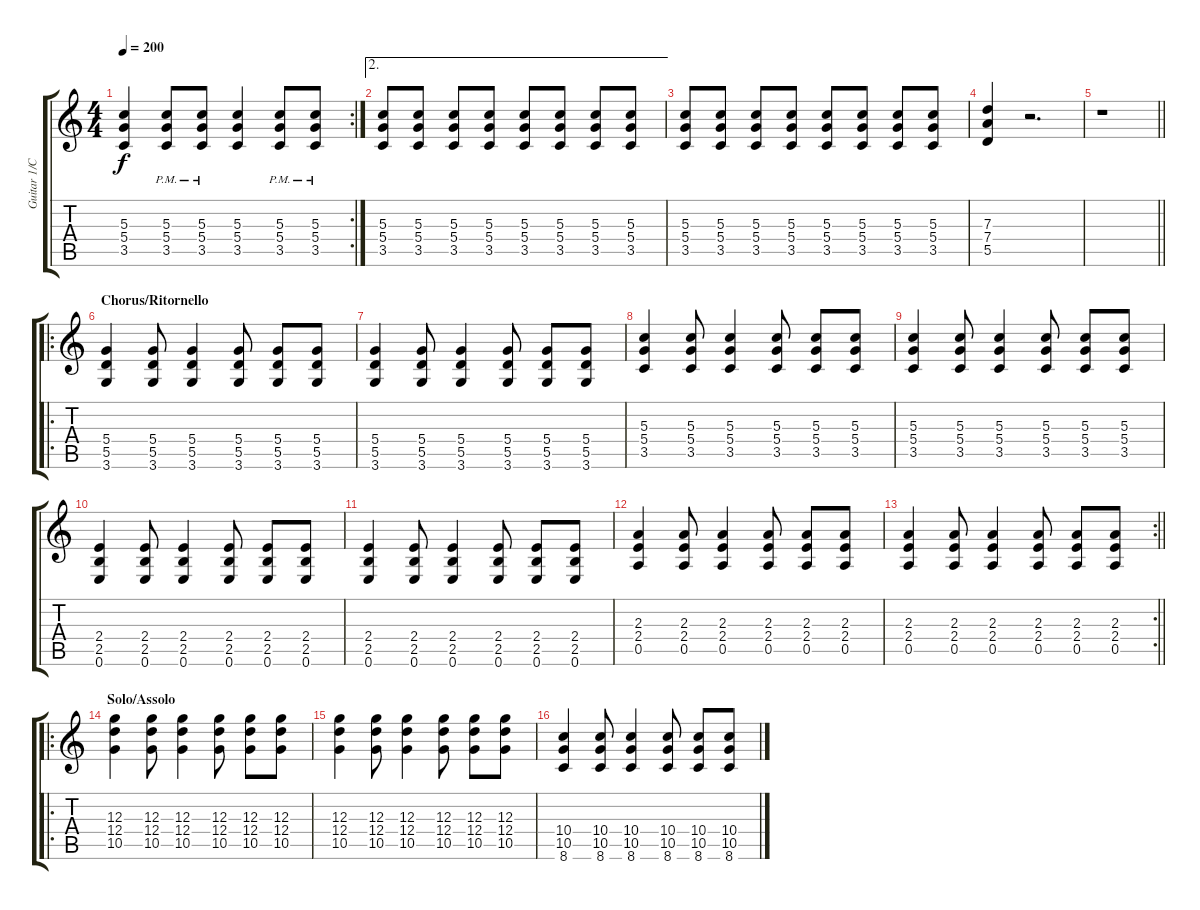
\track ("Guitar 1/Chitarra 1" "Guitar 1/C") {instrument overdrivenguitar}
\staff {score tabs}
\tuning (E4 B3 G3 D3 A2 E2) {hide}
\rc 2
\ts (4 4)
\tempo 200
\clef g2
\ks c
(5.3 5.4 3.5).4{dy f} (5.3{pm} 5.4{pm} 3.5{pm}).8 (5.3{pm} 5.4{pm} 3.5{pm}).8 (5.3 5.4 3.5).4 (5.3{pm} 5.4{pm} 3.5{pm}).8 (5.3{pm} 5.4{pm} 3.5{pm}).8 |
\ae 2
(5.3 5.4 3.5).8 (5.3 5.4 3.5).8 (5.3 5.4 3.5).8 (5.3 5.4 3.5).8 (5.3 5.4 3.5).8 (5.3 5.4 3.5).8 (5.3 5.4 3.5).8 (5.3 5.4 3.5).8 |
(5.3 5.4 3.5).8 (5.3 5.4 3.5).8 (5.3 5.4 3.5).8 (5.3 5.4 3.5).8 (5.3 5.4 3.5).8 (5.3 5.4 3.5).8 (5.3 5.4 3.5).8 (5.3 5.4 3.5).8 |
(7.3 7.4 5.5).4 r.2{d} |
\barLineRight lightlight
r.1 |
\ro
\section ("" "Chorus/Ritornello")
(5.4 5.5 3.6).4 (5.4 5.5 3.6).8 (5.4 5.5 3.6).4 (5.4 5.5 3.6).8 (5.4 5.5 3.6).8 (5.4 5.5 3.6).8 |
(5.4 5.5 3.6).4 (5.4 5.5 3.6).8 (5.4 5.5 3.6).4 (5.4 5.5 3.6).8 (5.4 5.5 3.6).8 (5.4 5.5 3.6).8 |
(5.3 5.4 3.5).4 (5.3 5.4 3.5).8 (5.3 5.4 3.5).4 (5.3 5.4 3.5).8 (5.3 5.4 3.5).8 (5.3 5.4 3.5).8 |
(5.3 5.4 3.5).4 (5.3 5.4 3.5).8 (5.3 5.4 3.5).4 (5.3 5.4 3.5).8 (5.3 5.4 3.5).8 (5.3 5.4 3.5).8 |
(2.4 2.5 0.6).4 (2.4 2.5 0.6).8 (2.4 2.5 0.6).4 (2.4 2.5 0.6).8 (2.4 2.5 0.6).8 (2.4 2.5 0.6).8 |
(2.4 2.5 0.6).4 (2.4 2.5 0.6).8 (2.4 2.5 0.6).4 (2.4 2.5 0.6).8 (2.4 2.5 0.6).8 (2.4 2.5 0.6).8 |
(2.3 2.4 0.5).4 (2.3 2.4 0.5).8 (2.3 2.4 0.5).4 (2.3 2.4 0.5).8 (2.3 2.4 0.5).8 (2.3 2.4 0.5).8 |
\rc 2
\barLineRight lightlight
(2.3 2.4 0.5).4 (2.3 2.4 0.5).8 (2.3 2.4 0.5).4 (2.3 2.4 0.5).8 (2.3 2.4 0.5).8 (2.3 2.4 0.5).8 |
\ro
\section ("" "Solo/Assolo")
(12.3 12.4 10.5).4 (12.3 12.4 10.5).8 (12.3 12.4 10.5).4 (12.3 12.4 10.5).8 (12.3 12.4 10.5).8 (12.3 12.4 10.5).8 |
(12.3 12.4 10.5).4 (12.3 12.4 10.5).8 (12.3 12.4 10.5).4 (12.3 12.4 10.5).8 (12.3 12.4 10.5).8 (12.3 12.4 10.5).8 |
(10.4 10.5 8.6).4 (10.4 10.5 8.6).8 (10.4 10.5 8.6).4 (10.4 10.5 8.6).8 (10.4 10.5 8.6).8 (10.4 10.5 8.6).8
